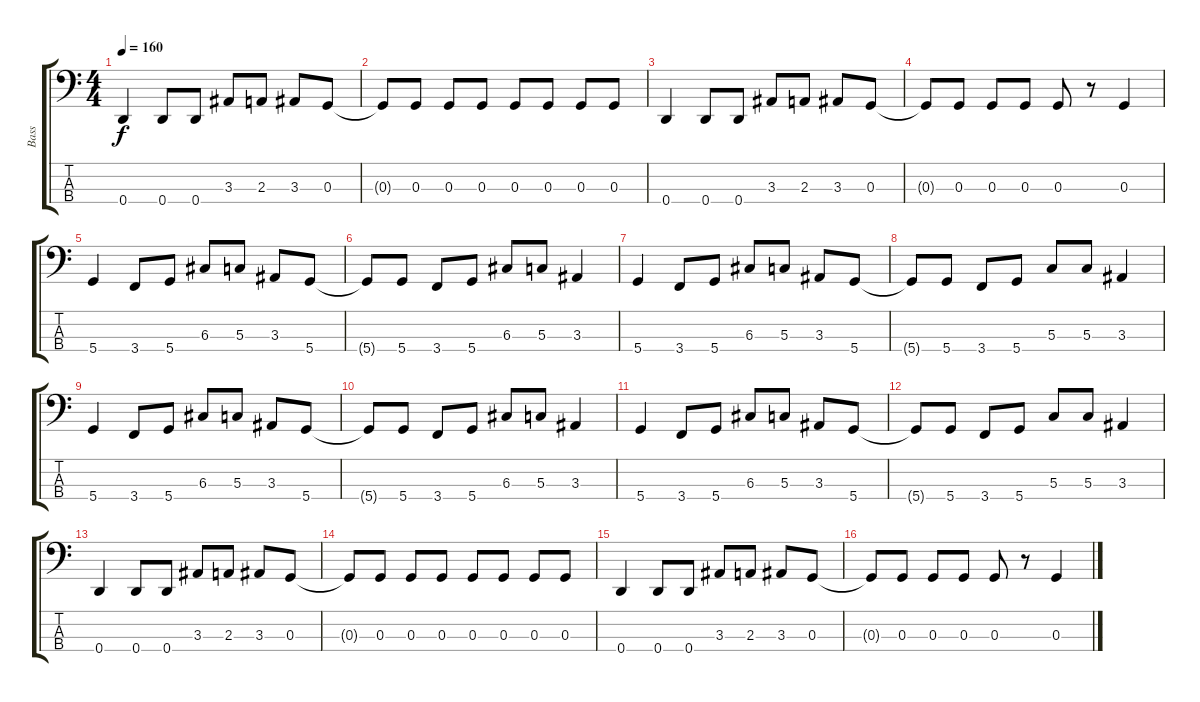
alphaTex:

\track ("Bass" "Bass") {instrument electricbasspick}
\staff {score tabs}
\tuning (F2 C2 G1 D1) {hide}
\ts (4 4)
\tempo 160
\clef f4
\ks c
0.4.4{dy f} 0.4.8 0.4.8 3.3.8 2.3.8 3.3.8 0.3.8 |
0.3{t}.8 0.3.8 0.3.8 0.3.8 0.3.8 0.3.8 0.3.8 0.3.8 |
0.4.4 0.4.8 0.4.8 3.3.8 2.3.8 3.3.8 0.3.8 |
0.3{t}.8 0.3.8 0.3.8 0.3.8 0.3.8 r.8 0.3.4 |
5.4.4 3.4.8 5.4.8 6.3.8 5.3.8 3.3.8 5.4.8 |
5.4{t}.8 5.4.8 3.4.8 5.4.8 6.3.8 5.3.8 3.3.4 |
5.4.4 3.4.8 5.4.8 6.3.8 5.3.8 3.3.8 5.4.8 |
5.4{t}.8 5.4.8 3.4.8 5.4.8 5.3.8 5.3.8 3.3.4 |
5.4.4 3.4.8 5.4.8 6.3.8 5.3.8 3.3.8 5.4.8 |
5.4{t}.8 5.4.8 3.4.8 5.4.8 6.3.8 5.3.8 3.3.4 |
5.4.4 3.4.8 5.4.8 6.3.8 5.3.8 3.3.8 5.4.8 |
5.4{t}.8 5.4.8 3.4.8 5.4.8 5.3.8 5.3.8 3.3.4 |
0.4.4 0.4.8 0.4.8 3.3.8 2.3.8 3.3.8 0.3.8 |
0.3{t}.8 0.3.8 0.3.8 0.3.8 0.3.8 0.3.8 0.3.8 0.3.8 |
0.4.4 0.4.8 0.4.8 3.3.8 2.3.8 3.3.8 0.3.8 |
0.3{t}.8 0.3.8 0.3.8 0.3.8 0.3.8 r.8 0.3.4
